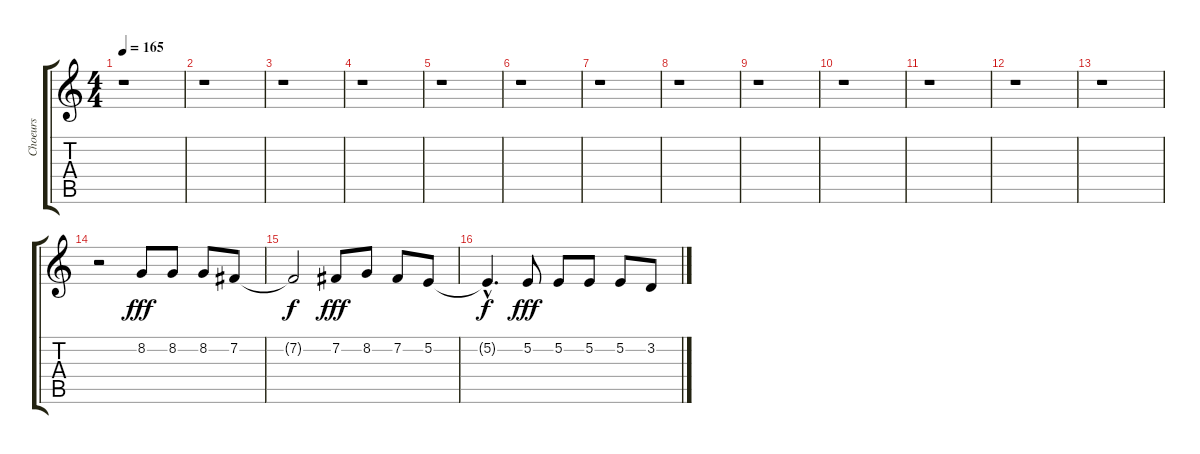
\track ("Choeurs" "Choeurs") {instrument lead8bassandlead}
\staff {score tabs}
\tuning (E4 B3 G3 D3 A2 E2) {hide}
\ts (4 4)
\tempo 165
\clef g2
\ks c
r.1{dy f} |
r.1 |
r.1 |
r.1 |
r.1 |
r.1 |
r.1 |
r.1 |
r.1 |
r.1 |
r.1 |
r.1 |
r.1 |
r.2 8.2.8{dy fff} 8.2.8 8.2.8 7.2.8 |
7.2{t}.2{dy f} 7.2.8{dy fff} 8.2.8 7.2.8 5.2.8 |
5.2{hac t}.4{d dy f} 5.2.8{dy fff} 5.2.8 5.2.8 5.2.8 3.2.8
